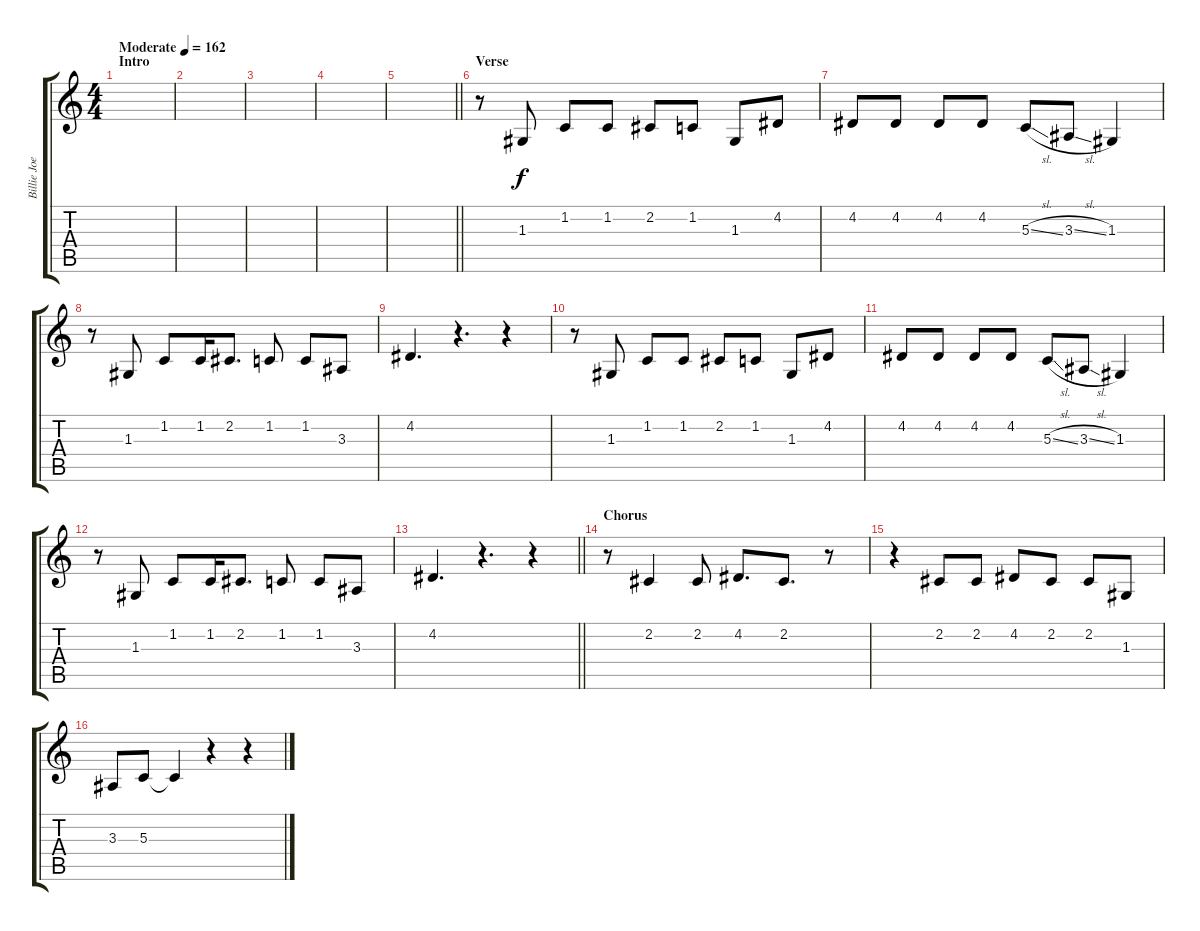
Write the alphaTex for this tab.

\track ("Billie Joe Armstrong - Vocals" "Billie Joe") {instrument altosax}
\staff {score tabs}
\tuning (E4 B3 G3 D3 A2 E2) {hide}
\ts (4 4)
\section ("" "Intro")
\tempo (162 "Moderate")
\clef g2
\ks c
|
|
|
|
\barLineRight lightlight
|
\section ("" "Verse")
r.8 1.3.8 1.2.8 1.2.8 2.2.8 1.2.8 1.3.8 4.2.8 |
4.2.8 4.2.8 4.2.8 4.2.8 5.3{sl}.8 3.3{sl}.8 1.3.4 |
r.8 1.3.8 1.2.8 1.2.16 2.2.8{d} 1.2.8 1.2.8 3.3.8 |
4.2.4{d} r.4{d} r.4 |
r.8 1.3.8 1.2.8 1.2.8 2.2.8 1.2.8 1.3.8 4.2.8 |
4.2.8 4.2.8 4.2.8 4.2.8 5.3{sl}.8 3.3{sl}.8 1.3.4 |
r.8 1.3.8 1.2.8 1.2.16 2.2.8{d} 1.2.8 1.2.8 3.3.8 |
\barLineRight lightlight
4.2.4{d} r.4{d} r.4 |
\section ("" "Chorus")
r.8 2.2.4 2.2.8 4.2.8{d} 2.2.8{d} r.8 |
r.4 2.2.8 2.2.8 4.2.8 2.2.8 2.2.8 1.3.8 |
3.3.8 5.3.8 5.3{t}.4 r.4 r.4
